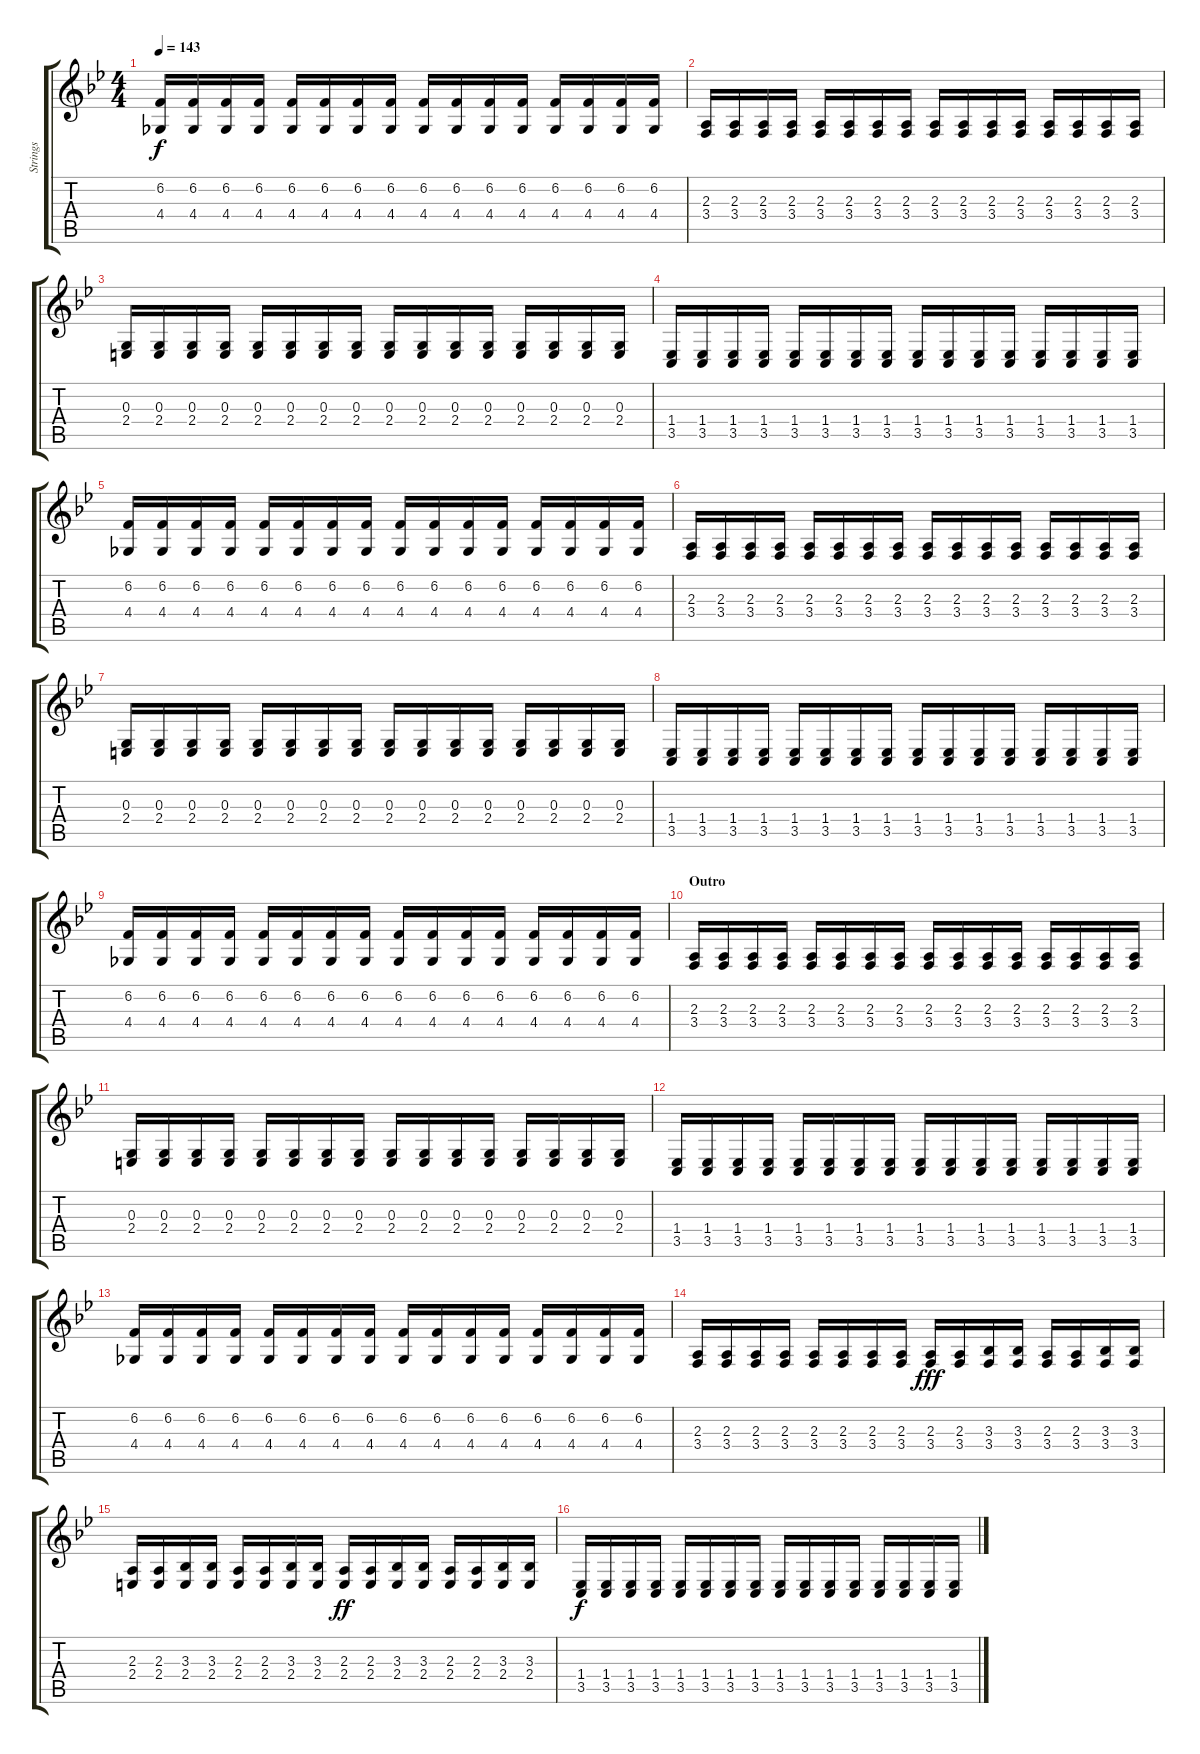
\track ("Strings" "Strings") {instrument stringensemble2}
\staff {score tabs}
\tuning (E4 B3 G3 D3 A2 E2) {hide}
\ts (4 4)
\tempo 143
\clef g2
\ks gminor
(6.2 4.4).16{dy f} (6.2 4.4).16 (6.2 4.4).16 (6.2 4.4).16 (6.2 4.4).16 (6.2 4.4).16 (6.2 4.4).16 (6.2 4.4).16 (6.2 4.4).16 (6.2 4.4).16 (6.2 4.4).16 (6.2 4.4).16 (6.2 4.4).16 (6.2 4.4).16 (6.2 4.4).16 (6.2 4.4).16 |
(2.3 3.4).16 (2.3 3.4).16 (2.3 3.4).16 (2.3 3.4).16 (2.3 3.4).16 (2.3 3.4).16 (2.3 3.4).16 (2.3 3.4).16 (2.3 3.4).16 (2.3 3.4).16 (2.3 3.4).16 (2.3 3.4).16 (2.3 3.4).16 (2.3 3.4).16 (2.3 3.4).16 (2.3 3.4).16 |
(0.3 2.4).16 (0.3 2.4).16 (0.3 2.4).16 (0.3 2.4).16 (0.3 2.4).16 (0.3 2.4).16 (0.3 2.4).16 (0.3 2.4).16 (0.3 2.4).16 (0.3 2.4).16 (0.3 2.4).16 (0.3 2.4).16 (0.3 2.4).16 (0.3 2.4).16 (0.3 2.4).16 (0.3 2.4).16 |
(1.4 3.5).16 (1.4 3.5).16 (1.4 3.5).16 (1.4 3.5).16 (1.4 3.5).16 (1.4 3.5).16 (1.4 3.5).16 (1.4 3.5).16 (1.4 3.5).16 (1.4 3.5).16 (1.4 3.5).16 (1.4 3.5).16 (1.4 3.5).16 (1.4 3.5).16 (1.4 3.5).16 (1.4 3.5).16 |
(6.2 4.4).16 (6.2 4.4).16 (6.2 4.4).16 (6.2 4.4).16 (6.2 4.4).16 (6.2 4.4).16 (6.2 4.4).16 (6.2 4.4).16 (6.2 4.4).16 (6.2 4.4).16 (6.2 4.4).16 (6.2 4.4).16 (6.2 4.4).16 (6.2 4.4).16 (6.2 4.4).16 (6.2 4.4).16 |
(2.3 3.4).16 (2.3 3.4).16 (2.3 3.4).16 (2.3 3.4).16 (2.3 3.4).16 (2.3 3.4).16 (2.3 3.4).16 (2.3 3.4).16 (2.3 3.4).16 (2.3 3.4).16 (2.3 3.4).16 (2.3 3.4).16 (2.3 3.4).16 (2.3 3.4).16 (2.3 3.4).16 (2.3 3.4).16 |
(0.3 2.4).16 (0.3 2.4).16 (0.3 2.4).16 (0.3 2.4).16 (0.3 2.4).16 (0.3 2.4).16 (0.3 2.4).16 (0.3 2.4).16 (0.3 2.4).16 (0.3 2.4).16 (0.3 2.4).16 (0.3 2.4).16 (0.3 2.4).16 (0.3 2.4).16 (0.3 2.4).16 (0.3 2.4).16 |
(1.4 3.5).16 (1.4 3.5).16 (1.4 3.5).16 (1.4 3.5).16 (1.4 3.5).16 (1.4 3.5).16 (1.4 3.5).16 (1.4 3.5).16 (1.4 3.5).16 (1.4 3.5).16 (1.4 3.5).16 (1.4 3.5).16 (1.4 3.5).16 (1.4 3.5).16 (1.4 3.5).16 (1.4 3.5).16 |
(6.2 4.4).16 (6.2 4.4).16 (6.2 4.4).16 (6.2 4.4).16 (6.2 4.4).16 (6.2 4.4).16 (6.2 4.4).16 (6.2 4.4).16 (6.2 4.4).16 (6.2 4.4).16 (6.2 4.4).16 (6.2 4.4).16 (6.2 4.4).16 (6.2 4.4).16 (6.2 4.4).16 (6.2 4.4).16 |
\section ("" "Outro")
(2.3 3.4).16 (2.3 3.4).16 (2.3 3.4).16 (2.3 3.4).16 (2.3 3.4).16 (2.3 3.4).16 (2.3 3.4).16 (2.3 3.4).16 (2.3 3.4).16 (2.3 3.4).16 (2.3 3.4).16 (2.3 3.4).16 (2.3 3.4).16 (2.3 3.4).16 (2.3 3.4).16 (2.3 3.4).16 |
(0.3 2.4).16 (0.3 2.4).16 (0.3 2.4).16 (0.3 2.4).16 (0.3 2.4).16 (0.3 2.4).16 (0.3 2.4).16 (0.3 2.4).16 (0.3 2.4).16 (0.3 2.4).16 (0.3 2.4).16 (0.3 2.4).16 (0.3 2.4).16 (0.3 2.4).16 (0.3 2.4).16 (0.3 2.4).16 |
(1.4 3.5).16 (1.4 3.5).16 (1.4 3.5).16 (1.4 3.5).16 (1.4 3.5).16 (1.4 3.5).16 (1.4 3.5).16 (1.4 3.5).16 (1.4 3.5).16 (1.4 3.5).16 (1.4 3.5).16 (1.4 3.5).16 (1.4 3.5).16 (1.4 3.5).16 (1.4 3.5).16 (1.4 3.5).16 |
(6.2 4.4).16 (6.2 4.4).16 (6.2 4.4).16 (6.2 4.4).16 (6.2 4.4).16 (6.2 4.4).16 (6.2 4.4).16 (6.2 4.4).16 (6.2 4.4).16 (6.2 4.4).16 (6.2 4.4).16 (6.2 4.4).16 (6.2 4.4).16 (6.2 4.4).16 (6.2 4.4).16 (6.2 4.4).16 |
(2.3 3.4).16 (2.3 3.4).16 (2.3 3.4).16 (2.3 3.4).16 (2.3 3.4).16 (2.3 3.4).16 (2.3 3.4).16 (2.3 3.4).16 (2.3 3.4).16{dy fff volume 12} (2.3 3.4).16 (3.3 3.4).16 (3.3 3.4).16 (2.3 3.4).16 (2.3 3.4).16 (3.3 3.4).16 (3.3 3.4).16 |
(2.3 2.4).16 (2.3 2.4).16 (3.3 2.4).16 (3.3 2.4).16 (2.3 2.4).16 (2.3 2.4).16 (3.3 2.4).16 (3.3 2.4).16 (2.3 2.4).16{dy ff} (2.3 2.4).16 (3.3 2.4).16 (3.3 2.4).16 (2.3 2.4).16 (2.3 2.4).16 (3.3 2.4).16 (3.3 2.4).16 |
(1.4 3.5).16{dy f} (1.4 3.5).16 (1.4 3.5).16 (1.4 3.5).16 (1.4 3.5).16 (1.4 3.5).16 (1.4 3.5).16 (1.4 3.5).16 (1.4 3.5).16 (1.4 3.5).16 (1.4 3.5).16 (1.4 3.5).16 (1.4 3.5).16 (1.4 3.5).16 (1.4 3.5).16 (1.4 3.5).16
